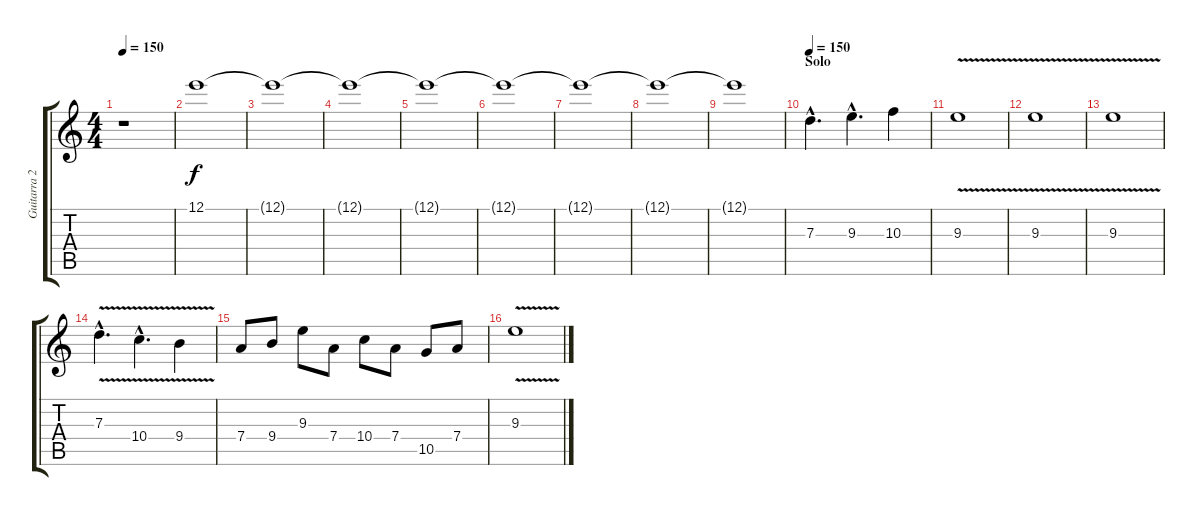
\track ("Guitarra 2" "Guitarra 2") {instrument acousticguitarnylon}
\staff {score tabs}
\tuning (E4 B3 G3 D3 A2 E2) {hide}
\ts (4 4)
\tempo 150
\clef g2
\ks c
r.1{dy f} |
\section ("" "")
12.1.1{instrument distortionguitar} |
12.1{t}.1 |
12.1{t}.1 |
12.1{t}.1 |
12.1{t}.1 |
12.1{t}.1 |
12.1{t}.1 |
12.1{t}.1 |
\section ("" "Solo")
\tempo 150
7.3{hac}.4{d volume 16 instrument distortionguitar} 9.3{hac}.4{d} 10.3.4 |
9.3{v}.1 |
9.3{v}.1 |
9.3{v}.1 |
7.3{v hac}.4{d} 10.4{v hac}.4{d} 9.4{v}.4 |
7.4.8 9.4.8 9.3.8 7.4.8 10.4.8 7.4.8 10.5.8 7.4.8 |
9.3{v}.1{instrument distortionguitar}
